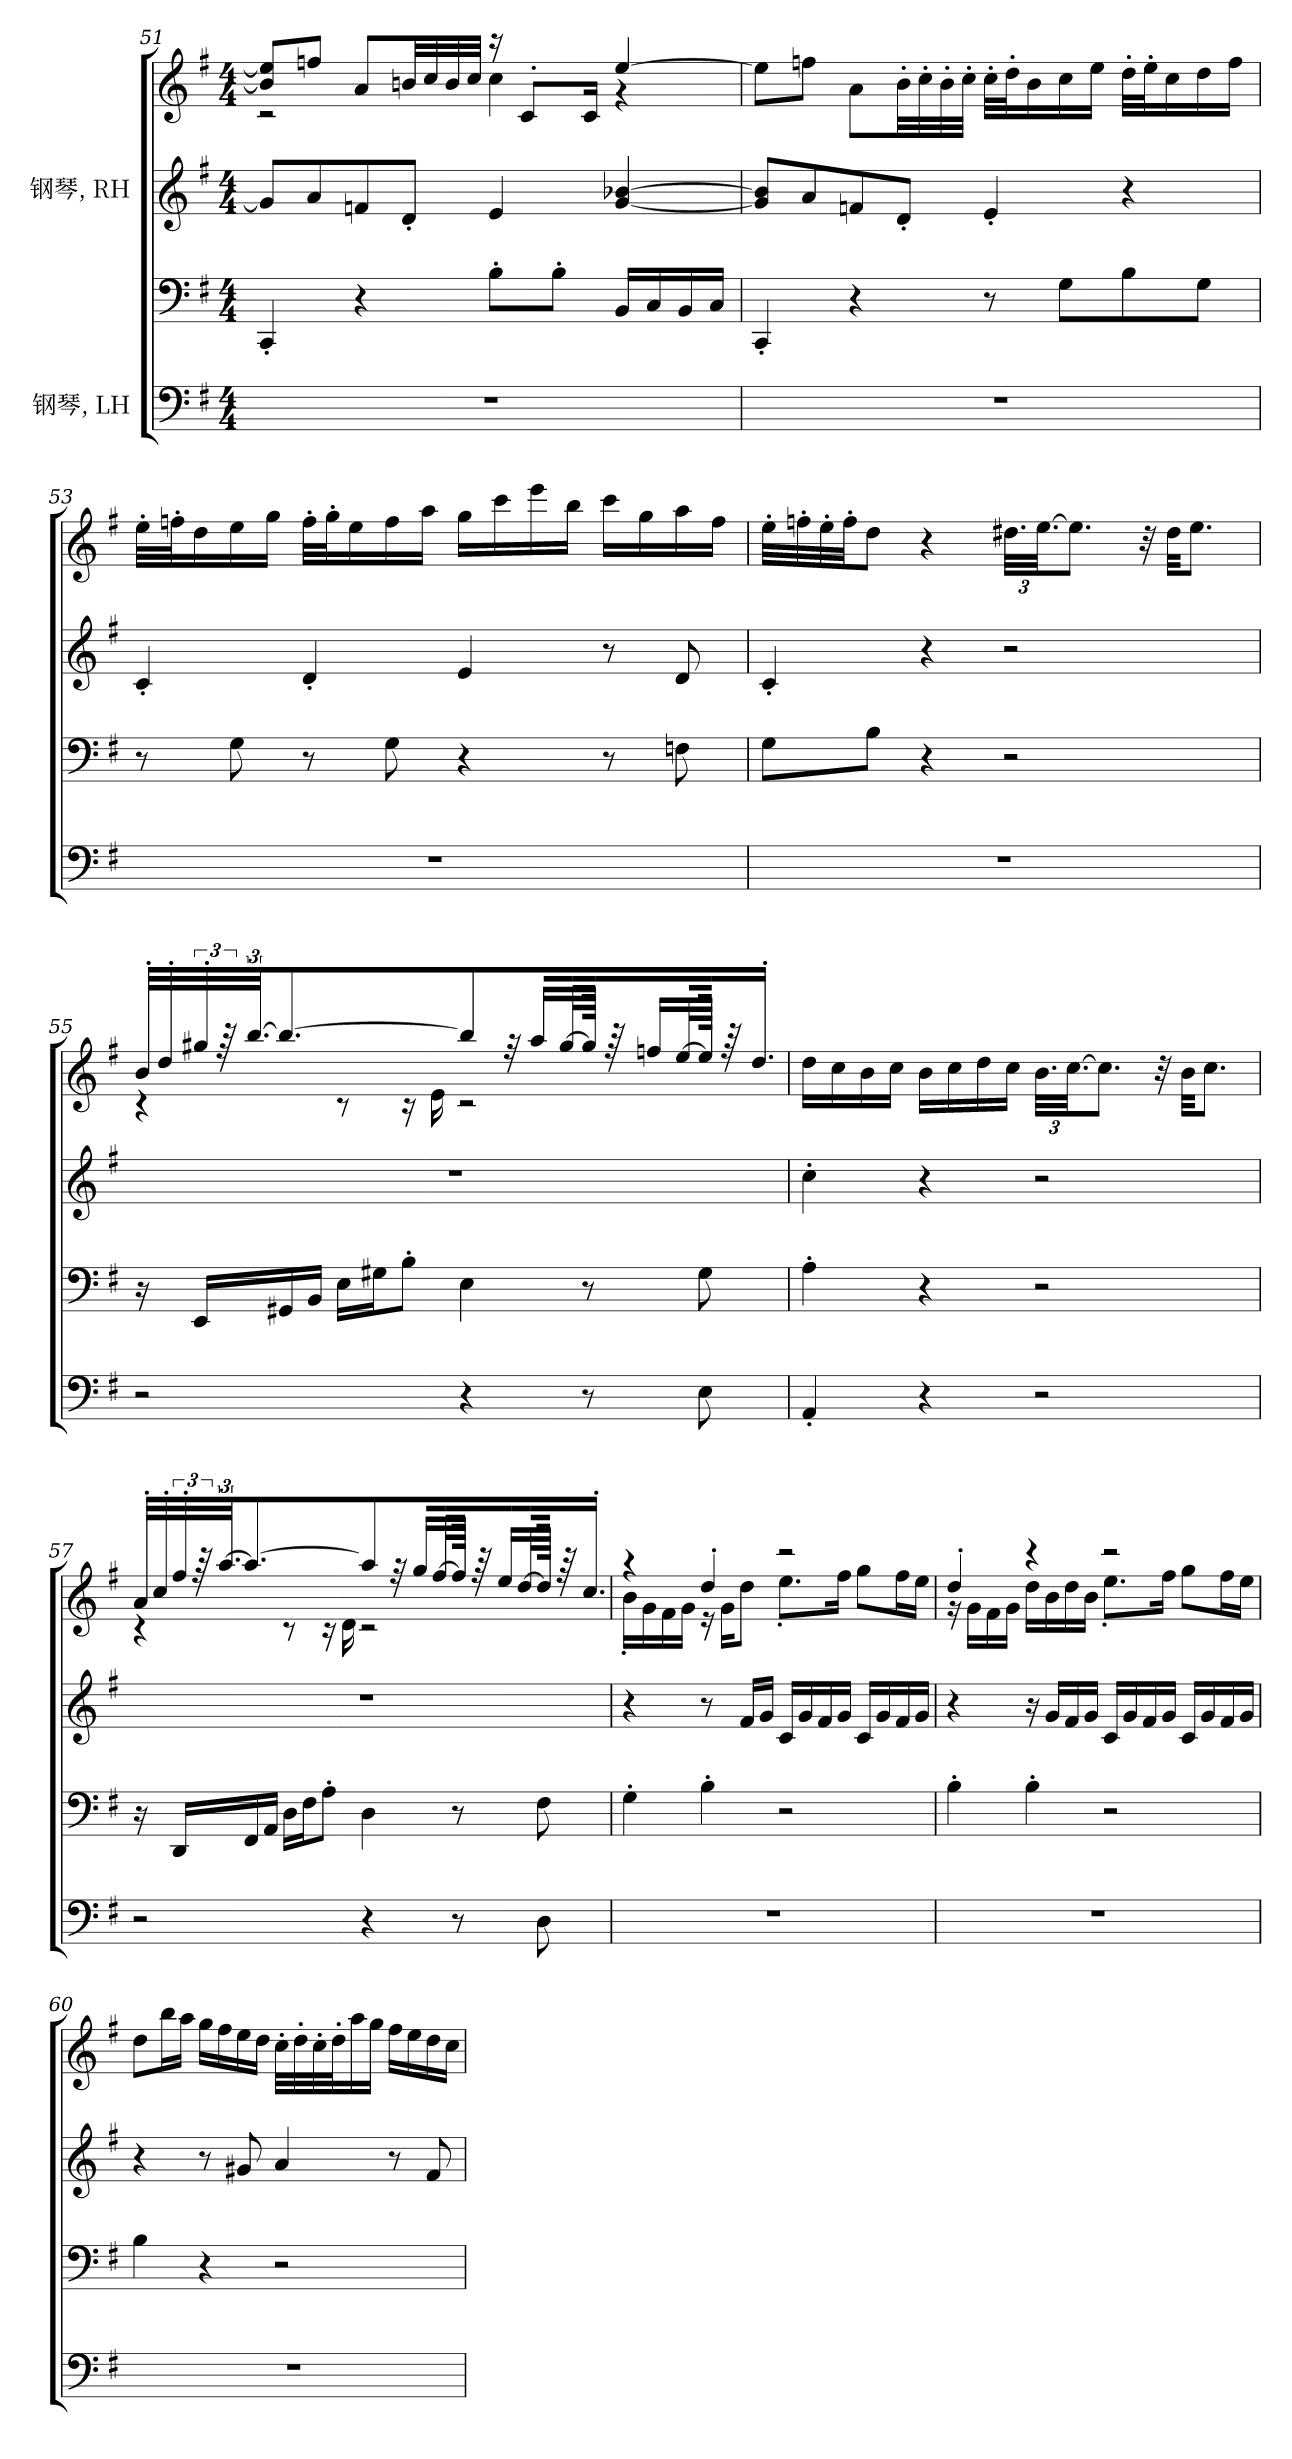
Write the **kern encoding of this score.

**kern	**kern	**kern	**kern
*part2	*part2	*part1	*part1
*staff4	*staff3	*staff2	*staff1
*I"钢琴, LH	*	*I"钢琴, RH	*
*clefF4	*clefF4	*clefG2	*clefG2
*k[f#]	*k[f#]	*k[f#]	*k[f#]
*M4/4	*M4/4	*M4/4	*M4/4
=51	=51	=51	=51
*	*	*	*^
1r	4CC'/	8g/L]	8b-/] 8ee/]L	2r
.	.	8a/	8ffn/J	.
.	4r	8fn/	8a/L	.
.	.	8d'/J	32bn/LL	.
.	.	.	32cc/	.
.	.	.	32b/	.
.	.	.	32cc/JJJ	.
.	8B'\L	4e/	16r	4cc\
.	.	.	8c'/L	.
.	8B'\J	.	.	.
.	.	.	16c/Jk	.
.	16BB/LL	[4g/ [4b-X/	[4ee/	4r
.	16C/	.	.	.
.	16BB/	.	.	.
.	16C/JJ	.	.	.
*	*	*	*v	*v
!!LO:LB:g=z
=52	=52	=52	=52
1r	4CC'/	8g/] 8b-/]L	8ee\L]
.	.	8a/	8ffn\J
.	4r	8fn/	8a\L
.	.	8d'/J	32b'\LL
.	.	.	32cc'\
.	.	.	32b'\
.	.	.	32cc'\JJJ
.	8r	4e'/	32cc'\LLL
.	.	.	32dd'\J
.	.	.	16b\
.	8G\L	.	16cc\
.	.	.	16ee\JJ
.	8B\	4r	32dd'\LLL
.	.	.	32ee'\J
.	.	.	16cc\
.	8G\J	.	16dd\
.	.	.	16ff\JJ
=53	=53	=53	=53
1r	8r	4c'/	32ee'\LLL
.	.	.	32ffn'\J
.	.	.	16dd\
.	8G\	.	16ee\
.	.	.	16gg\JJ
.	8r	4d'/	32ff'\LLL
.	.	.	32gg'\J
.	.	.	16ee\
.	8G\	.	16ff\
.	.	.	16aa\JJ
.	4r	4e/	16gg\LL
.	.	.	16ccc\
.	.	.	16eee\
.	.	.	16bb\JJ
.	8r	8r	16ccc\LL
.	.	.	16gg\
.	8Fn\	8d/	16aa\
.	.	.	16ff\JJ
!!LO:PB:g=z
=54	=54	=54	=54
1r	8G\L	4c'/	32ee'\LLL
.	.	.	32ffn'\
.	.	.	32ee'\
.	.	.	32ff'\JJ
.	8B\J	.	8dd\J
.	4r	4r	4r
*	*	*	*Xbrackettup
.	2r	2r	48.dd#X\LLL
.	.	.	[48.ee\JJ
.	.	.	8.ee\J]
.	.	.	32r
.	.	.	32dd#\KKL
.	.	.	8.ee\J
=55	=55	=55	=55
*	*	*	*^
2r	16r	1r	32b'/LLL	4r
.	.	.	32dd'/	.
*	*	*	*brackettup	*
.	16EE/LL	.	48gg#X'/JJJ	.
.	.	.	96r	.
.	.	.	[48.bb/	.
.	16GG#X/	.	4.bb/_	.
.	16BB/JJ	.	.	.
.	16E\LL	.	.	8r
.	16G#X\J	.	.	.
.	8B'\J	.	.	16r
.	.	.	.	16e\
4r	4E\	.	8bb/]	2r
.	.	.	32r	.
.	.	.	16aa/LL	.
.	.	.	[32gg#/L	.
8r	8r	.	64gg#/JJJk]	.
.	.	.	64r	.
.	.	.	16ffn/LL	.
.	.	.	[32ee/L	.
8E\	8G#\	.	64ee/JJJk]	.
.	.	.	64r	.
.	.	.	16.dd'/	.
*	*	*	*v	*v
!!LO:LB:g=z
=56	=56	=56	=56
4AA'/	4A'\	4cc'\	16dd\LL
.	.	.	16cc\
.	.	.	16b\
.	.	.	16cc\JJ
4r	4r	4r	16b\LL
.	.	.	16cc\
.	.	.	16dd\
.	.	.	16cc\JJ
*	*	*	*Xbrackettup
2r	2r	2r	48.b\LLL
.	.	.	[48.cc\JJ
.	.	.	8.cc\J]
.	.	.	32r
.	.	.	32b\KKL
.	.	.	8.cc\J
=57	=57	=57	=57
*	*	*	*^
2r	16r	1r	32a'/LLL	4r
.	.	.	32cc'/	.
*	*	*	*brackettup	*
.	16DD/LL	.	48ff#'/JJJ	.
.	.	.	96r	.
.	.	.	[48.aa/	.
.	16FF#/	.	4.aa/_	.
.	16AA/JJ	.	.	.
.	16D\LL	.	.	8r
.	16F#\J	.	.	.
.	8A'\J	.	.	16r
.	.	.	.	16d\
4r	4D\	.	8aa/]	2r
.	.	.	32r	.
.	.	.	16gg/LL	.
.	.	.	[32ff#/L	.
8r	8r	.	64ff#/JJJk]	.
.	.	.	64r	.
.	.	.	16ee/LL	.
.	.	.	[32dd/L	.
8D\	8F#\	.	64dd/JJJk]	.
.	.	.	64r	.
.	.	.	16.cc'/	.
!!LO:LB:g=z	!!
=58	=58	=58	=58	=58
1r	4G'\	4r	4r	16b'\LL
.	.	.	.	16g\
.	.	.	.	16f#\
.	.	.	.	16g\JJ
.	4B'\	8r	4dd'/	16r
.	.	.	.	16g\KL
.	.	16f#/LL	.	8dd\J
.	.	16g/JJ	.	.
.	2r	16c/LL	2r	8.ee'\L
.	.	16g/	.	.
.	.	16f#/	.	.
.	.	16g/JJ	.	16ff#\Jk
.	.	16c/LL	.	8gg\L
.	.	16g/	.	.
.	.	16f#/	.	16ff#\L
.	.	16g/JJ	.	16ee\JJ
=59	=59	=59	=59	=59
1r	4B'\	4r	4dd'/	16r
.	.	.	.	16g\LL
.	.	.	.	16f#\
.	.	.	.	16g\JJ
.	4B'\	16r	4r	16dd\LL
.	.	16g/LL	.	16b\
.	.	16f#/	.	16dd\
.	.	16g/JJ	.	16b\JJ
.	2r	16c/LL	2r	8.ee'\L
.	.	16g/	.	.
.	.	16f#/	.	.
.	.	16g/JJ	.	16ff#\Jk
.	.	16c/LL	.	8gg\L
.	.	16g/	.	.
.	.	16f#/	.	16ff#\L
.	.	16g/JJ	.	16ee\JJ
*	*	*	*v	*v
!!LO:PB:g=z
=60	=60	=60	=60
1r	4B\	4r	8dd\L
.	.	.	16bb\L
.	.	.	16aa\JJ
.	4r	8r	16gg\LL
.	.	.	16ff#\
.	.	8g#X/	16ee\
.	.	.	16dd\JJ
.	2r	4a/	32cc'\LLL
.	.	.	32dd'\
.	.	.	32cc'\
.	.	.	32dd'\J
.	.	.	16aa\
.	.	.	16gg\JJ
.	.	8r	16ff#\LL
.	.	.	16ee\
.	.	8f#/	16dd\
.	.	.	16cc\JJ
=	=	=	=
*-	*-	*-	*-
